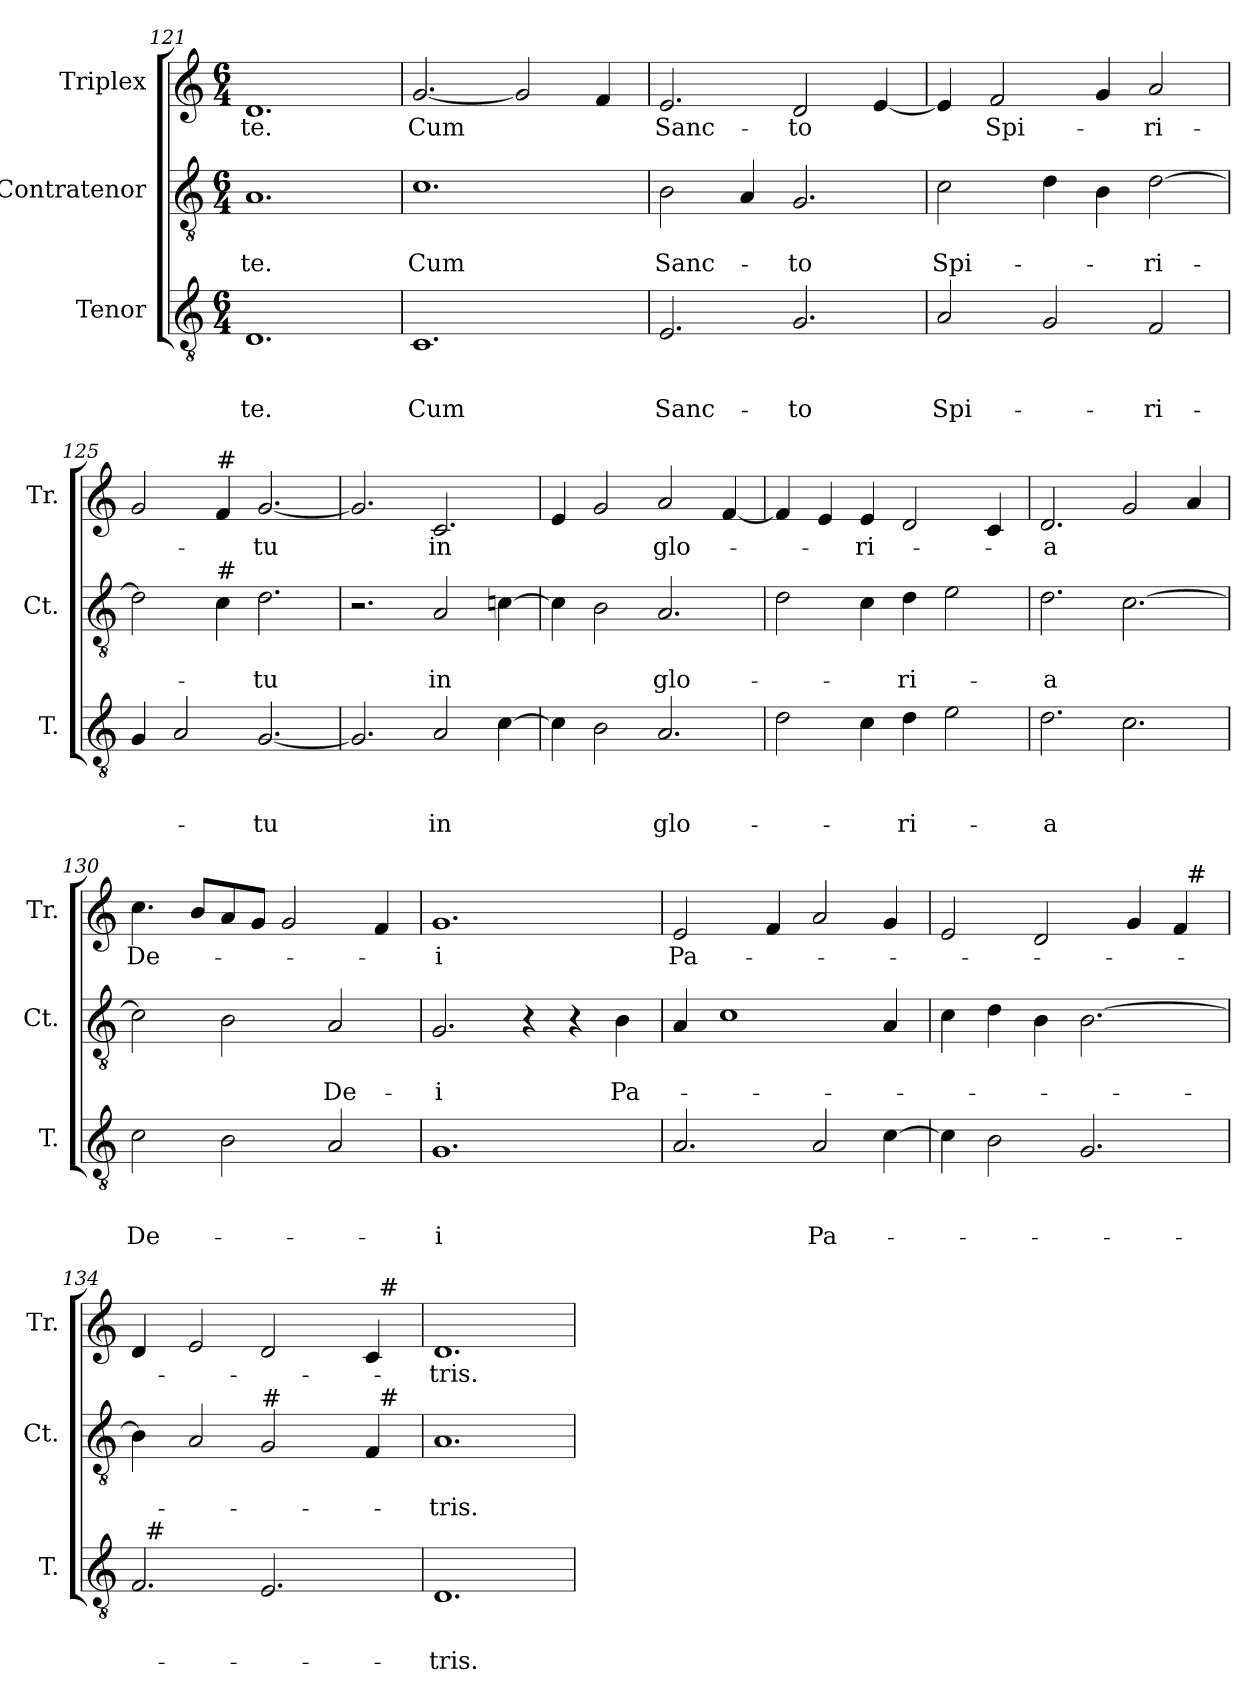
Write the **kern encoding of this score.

**kern	**text	**text	**text	**kern	**text	**text	**kern	**text
*part3	*part3	*part3	*part3	*part2	*part2	*part2	*part1	*part1
*staff3	*staff3	*staff3	*staff3	*staff2	*staff2	*staff2	*staff1	*staff1
*I"Tenor	*	*	*	*I"Contratenor	*	*	*I"Triplex	*
*I'T.	*	*	*	*I'Ct.	*	*	*I'Tr.	*
*clefGv2	*	*	*	*clefGv2	*	*	*clefG2	*
*k[]	*	*	*	*k[]	*	*	*k[]	*
*C:	*	*	*	*C:	*	*	*C:	*
*M6/4	*	*	*	*M6/4	*	*	*M6/4	*
=121	=121	=121	=121	=121	=121	=121	=121	=121
!	!	!	!LO:LY:b	!	!	!LO:LY:b	!	!LO:LY:b
1.D	.	.	-te.	1.A	.	-te.	1.d	-te.
!!LO:PB:g=z
=122	=122	=122	=122	=122	=122	=122	=122	=122
!	!	!	!LO:LY:b	!	!	!LO:LY:b	!	!LO:LY:b
1.C	.	.	Cum	1.c	.	Cum	[<2.g/	Cum
.	.	.	.	.	.	.	2g/]	.
.	.	.	.	.	.	.	4f/	.
=123	=123	=123	=123	=123	=123	=123	=123	=123
!	!	!	!LO:LY:b	!	!	!LO:LY:b	!	!LO:LY:b
2.E/	.	.	Sanc-	2B\	.	Sanc-	2.e/	Sanc-
.	.	.	.	4A/	.	.	.	.
!	!	!	!LO:LY:b	!	!	!LO:LY:b	!	!LO:LY:b
2.G/	.	.	-to	2.G/	.	-to	2d/	-to
.	.	.	.	.	.	.	[<4e/	.
=124	=124	=124	=124	=124	=124	=124	=124	=124
!	!	!	!LO:LY:b	!	!	!LO:LY:b	!	!
2A/	.	.	Spi-	2c\	.	Spi-	4e/]	.
!	!	!	!	!	!	!	!	!LO:LY:b
.	.	.	.	.	.	.	2f/	Spi-
2G/	.	.	.	4d\	.	.	.	.
.	.	.	.	4B\	.	.	4g/	.
!	!	!	!LO:LY:b	!	!	!LO:LY:b	!	!LO:LY:b
2F/	.	.	-ri-	[>2d\	.	-ri-	2a/	-ri-
=125	=125	=125	=125	=125	=125	=125	=125	=125
4G/	.	.	.	2d\]	.	.	2g/	.
2A/	.	.	.	.	.	.	.	.
!	!	!	!	!	!	!	!LO:TX:a:t=#	!
!	!	!	!	!LO:TX:a:t=#	!	!	!	!
.	.	.	.	4c\	.	.	4f/	.
!	!	!	!LO:LY:b	!	!	!LO:LY:b	!	!LO:LY:b
[<2.G/	.	.	-tu	2.d\	.	-tu	[<2.g/	-tu
=126	=126	=126	=126	=126	=126	=126	=126	=126
2.G/]	.	.	.	2.r	.	.	2.g/]	.
!	!	!	!LO:LY:b	!	!	!LO:LY:b	!	!LO:LY:b
2A/	.	.	in	2A/	.	in	2.c/	in
[>4c\	.	.	.	[>4cn\	.	.	.	.
=127	=127	=127	=127	=127	=127	=127	=127	=127
4c\]	.	.	.	4c\]	.	.	4e/	.
2B\	.	.	.	2B\	.	.	2g/	.
!	!	!	!LO:LY:b	!	!	!LO:LY:b	!	!LO:LY:b
2.A/	.	.	glo-	2.A/	.	glo-	2a/	glo-
.	.	.	.	.	.	.	[>4f/	.
!!LO:LB:g=z
=128	=128	=128	=128	=128	=128	=128	=128	=128
2d\	.	.	.	2d\	.	.	4f/]	.
.	.	.	.	.	.	.	4e/	.
!	!	!	!	!	!	!	!	!LO:LY:b
4c\	.	.	.	4c\	.	.	4e/	-ri-
!	!	!	!LO:LY:b	!	!	!LO:LY:b	!	!
4d\	.	.	-ri-	4d\	.	-ri-	2d/	.
2e\	.	.	.	2e\	.	.	.	.
.	.	.	.	.	.	.	4c/	.
=129	=129	=129	=129	=129	=129	=129	=129	=129
!	!	!	!LO:LY:b	!	!	!LO:LY:b	!	!LO:LY:b
2.d\	.	.	-a	2.d\	.	-a	2.d/	-a
2.c\	.	.	.	[>2.c\	.	.	2g/	.
.	.	.	.	.	.	.	4a/	.
=130	=130	=130	=130	=130	=130	=130	=130	=130
!	!	!	!LO:LY:b	!	!	!	!	!LO:LY:b
2c\	.	.	De-	2c\]	.	.	4.cc\	De-
.	.	.	.	.	.	.	8b/L	.
2B\	.	.	.	2B\	.	.	8a/	.
.	.	.	.	.	.	.	8g/J	.
.	.	.	.	.	.	.	2g/	.
!	!	!	!	!	!	!LO:LY:b	!	!
2A/	.	.	.	2A/	.	De-	.	.
.	.	.	.	.	.	.	4f/	.
=131	=131	=131	=131	=131	=131	=131	=131	=131
!	!	!	!LO:LY:b:rj	!	!	!LO:LY:b	!	!LO:LY:b:rj
1.G	.	.	-i	2.G/	.	-i	1.g	-i
.	.	.	.	4r	.	.	.	.
.	.	.	.	4r	.	.	.	.
!	!	!	!	!	!	!LO:LY:b	!	!
.	.	.	.	4B\	.	Pa-	.	.
!!LO:LB:g=z
=132	=132	=132	=132	=132	=132	=132	=132	=132
!	!	!	!	!	!	!	!	!LO:LY:b
2.A/	.	.	.	4A/	.	.	2e/	Pa-
.	.	.	.	1c	.	.	.	.
.	.	.	.	.	.	.	4f/	.
!	!	!	!LO:LY:b	!	!	!	!	!
2A/	.	.	Pa-	.	.	.	2a/	.
[>4c\	.	.	.	4A/	.	.	4g/	.
=133	=133	=133	=133	=133	=133	=133	=133	=133
*	*	*	*	*	*	*	*^	*
4c\]	.	.	.	4c\	.	.	2e/	1ryy	.
2B\	.	.	.	4d\	.	.	.	.	.
.	.	.	.	4B\	.	.	2d/	.	.
2.G/	.	.	.	[>2.B\	.	.	.	.	.
.	.	.	.	.	.	.	4g/	4ryy	.
.	.	.	.	.	.	.	4f/	32ryy	.
!	!	!	!	!	!	!	!	!LO:TX:a:t=#	!
.	.	.	.	.	.	.	.	8..ryy	.
=134	=134	=134	=134	=134	=134	=134	=134	=134	=134
*^	*	*	*	*^	*	*	*	*	*
2.F/	32ryy	.	.	.	4B\]	1ryy	.	.	4d/	1ryy	.
!	!LO:TX:a:t=#	!	!	!	!	!	!	!	!	!	!
.	1ryy	.	.	.	.	.	.	.	.	.	.
.	.	.	.	.	2A/	.	.	.	2e/	.	.
!	!	!	!	!	!LO:TX:a:t=#	!	!	!	!	!	!
2.E/	.	.	.	.	2G/	.	.	.	2d/	.	.
.	.	.	.	.	.	4ryy	.	.	.	4ryy	.
.	4...ryy	.	.	.	.	.	.	.	.	.	.
.	.	.	.	.	4F/	32ryy	.	.	4c/	32ryy	.
!	!	!	!	!	!	!	!	!	!	!LO:TX:a:t=#	!
!	!	!	!	!	!	!LO:TX:a:t=#	!	!	!	!	!
.	.	.	.	.	.	8..ryy	.	.	.	8..ryy	.
=135	=135	=135	=135	=135	=135	=135	=135	=135	=135	=135	=135
!	!	!	!	!LO:LY:b	!	!	!	!LO:LY:b	!	!	!LO:LY:b
*v	*v	*	*	*	*	*	*	*	*v	*v	*
*	*	*	*	*v	*v	*	*	*	*
1.D	.	.	-tris.	1.A	.	-tris.	1.d	-tris.
=	=	=	=	=	=	=	=	=
*-	*-	*-	*-	*-	*-	*-	*-	*-
